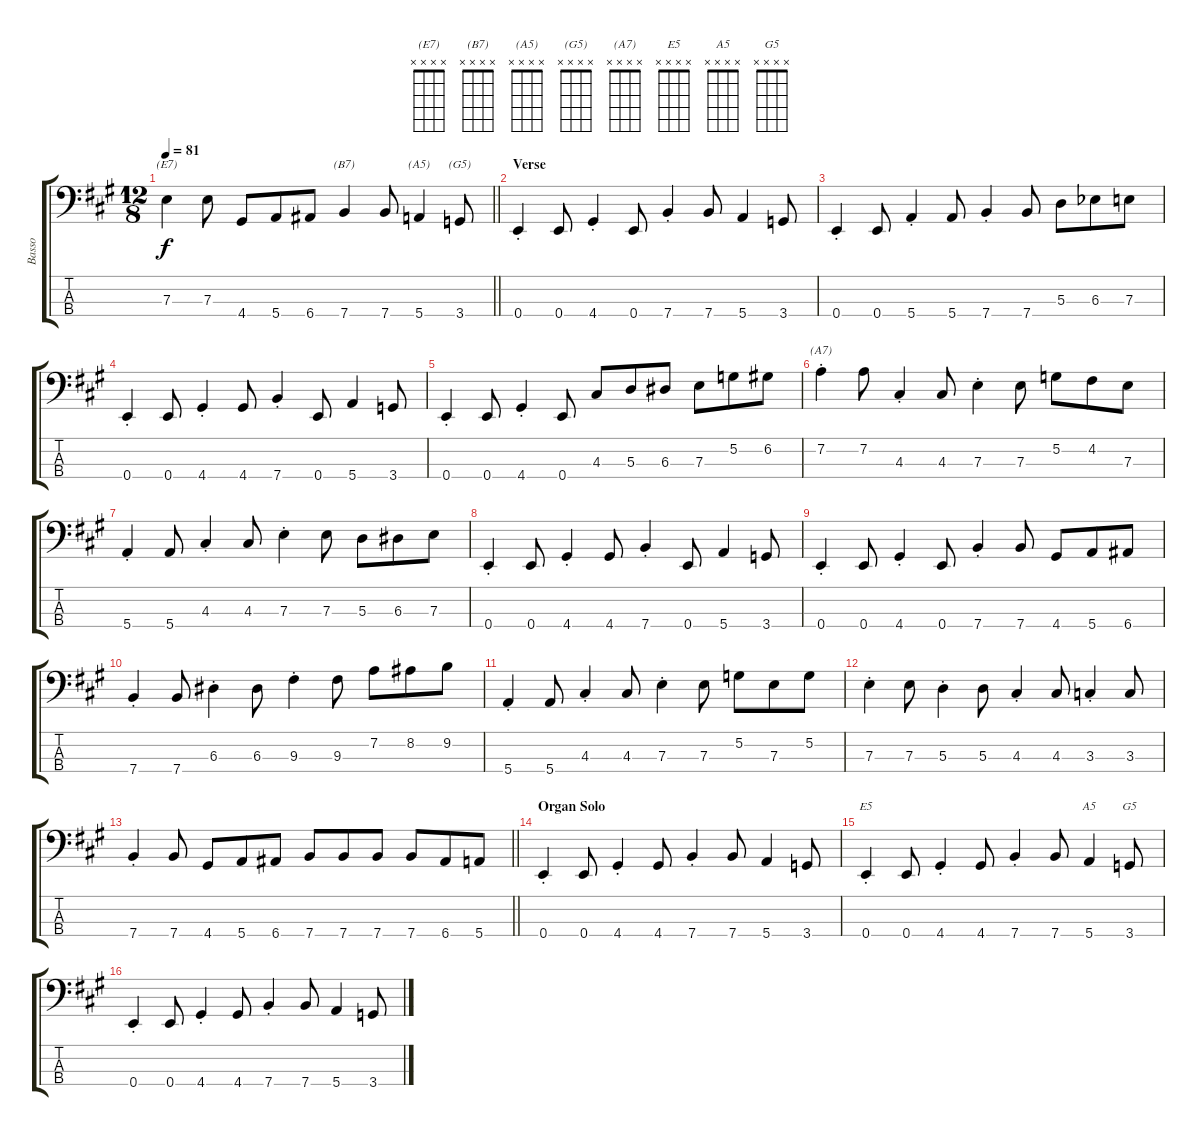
\track ("Basso" "Basso") {instrument electricbassfinger}
\staff {score tabs}
\tuning (G2 D2 A1 E1) {hide}
\chord ("(E7)" x x x x)
\chord ("(B7)" x x x x)
\chord ("(A5)" x x x x)
\chord ("(G5)" x x x x)
\chord ("(A7)" x x x x)
\chord ("E5" x x x x)
\chord ("A5" x x x x)
\chord ("G5" x x x x)
\ts (12 8)
\tempo 81
\clef f4
\barLineRight lightlight
\ks a
7.3.4{ch "(E7)" dy f} 7.3.8 4.4.8 5.4.8 6.4.8 7.4.4{ch "(B7)"} 7.4.8 5.4.4{ch "(A5)"} 3.4.8{ch "(G5)"} |
\section ("" "Verse")
0.4{st}.4 0.4.8 4.4{st}.4 0.4.8 7.4{st}.4 7.4.8 5.4.4 3.4.8 |
0.4{st}.4 0.4.8 5.4{st}.4 5.4.8 7.4{st}.4 7.4.8 5.3.8 6.3{acc b}.8 7.3.8 |
0.4{st}.4 0.4.8 4.4{st}.4 4.4.8 7.4{st}.4 0.4.8 5.4.4 3.4.8 |
0.4{st}.4 0.4.8 4.4{st}.4 0.4.8 4.3.8 5.3.8 6.3.8 7.3.8 5.2.8 6.2.8 |
7.2{st}.4{ch "(A7)"} 7.2.8 4.3{st}.4 4.3.8 7.3{st}.4 7.3.8 5.2.8 4.2.8 7.3.8 |
5.4{st}.4 5.4.8 4.3{st}.4 4.3.8 7.3{st}.4 7.3.8 5.3.8 6.3.8 7.3.8 |
0.4{st}.4 0.4.8 4.4{st}.4 4.4.8 7.4{st}.4 0.4.8 5.4.4 3.4.8 |
0.4{st}.4 0.4.8 4.4{st}.4 0.4.8 7.4{st}.4 7.4.8 4.4.8 5.4.8 6.4.8 |
7.4{st}.4 7.4.8 6.3{st}.4 6.3.8 9.3{st}.4 9.3.8 7.2.8 8.2.8 9.2.8 |
5.4{st}.4 5.4.8 4.3{st}.4 4.3.8 7.3{st}.4 7.3.8 5.2.8 7.3.8 5.2.8 |
7.3{st}.4 7.3.8 5.3{st}.4 5.3.8 4.3{st}.4 4.3.8 3.3{st}.4 3.3.8 |
\barLineRight lightlight
7.4{st}.4 7.4.8 4.4.8 5.4.8 6.4.8 7.4.8 7.4.8 7.4.8 7.4.8 6.4.8 5.4.8 |
\section ("" "Organ Solo")
0.4{st}.4 0.4.8 4.4{st}.4 4.4.8 7.4{st}.4 7.4.8 5.4.4 3.4.8 |
0.4{st}.4{ch "E5"} 0.4.8 4.4{st}.4 4.4.8 7.4{st}.4 7.4.8 5.4.4{ch "A5"} 3.4.8{ch "G5"} |
0.4{st}.4 0.4.8 4.4{st}.4 4.4.8 7.4{st}.4 7.4.8 5.4.4 3.4.8
